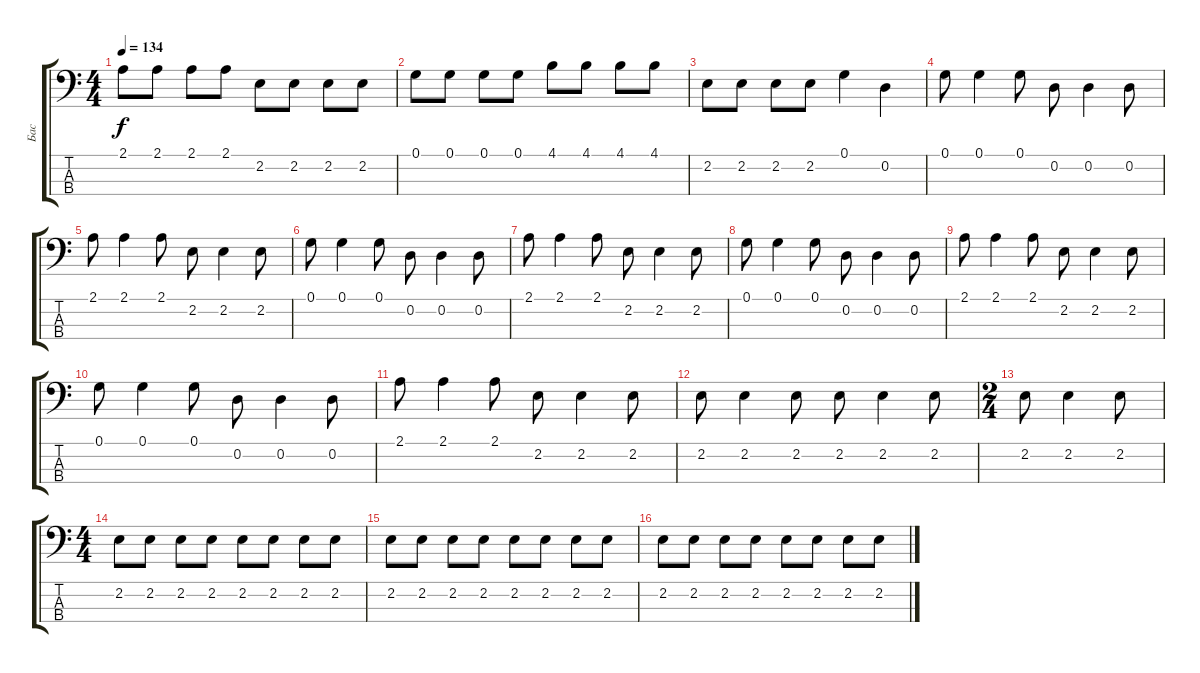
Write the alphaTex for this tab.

\track ("Бас" "Бас") {instrument electricbassfinger}
\staff {score tabs}
\tuning (G2 D2 A1 E1) {hide}
\ts (4 4)
\tempo 134
\clef f4
\ks c
2.1.8{dy f} 2.1.8 2.1.8 2.1.8 2.2.8 2.2.8 2.2.8 2.2.8 |
0.1.8 0.1.8 0.1.8 0.1.8 4.1.8 4.1.8 4.1.8 4.1.8 |
2.2.8 2.2.8 2.2.8 2.2.8 0.1.4 0.2.4 |
0.1.8 0.1.4 0.1.8 0.2.8 0.2.4 0.2.8 |
2.1.8 2.1.4 2.1.8 2.2.8 2.2.4 2.2.8 |
0.1.8 0.1.4 0.1.8 0.2.8 0.2.4 0.2.8 |
2.1.8 2.1.4 2.1.8 2.2.8 2.2.4 2.2.8 |
0.1.8 0.1.4 0.1.8 0.2.8 0.2.4 0.2.8 |
2.1.8 2.1.4 2.1.8 2.2.8 2.2.4 2.2.8 |
0.1.8 0.1.4 0.1.8 0.2.8 0.2.4 0.2.8 |
2.1.8 2.1.4 2.1.8 2.2.8 2.2.4 2.2.8 |
2.2.8 2.2.4 2.2.8 2.2.8 2.2.4 2.2.8 |
\ts (2 4)
2.2.8 2.2.4 2.2.8 |
\ts (4 4)
2.2.8 2.2.8 2.2.8 2.2.8 2.2.8 2.2.8 2.2.8 2.2.8 |
2.2.8 2.2.8 2.2.8 2.2.8 2.2.8 2.2.8 2.2.8 2.2.8 |
2.2.8 2.2.8 2.2.8 2.2.8 2.2.8 2.2.8 2.2.8 2.2.8
